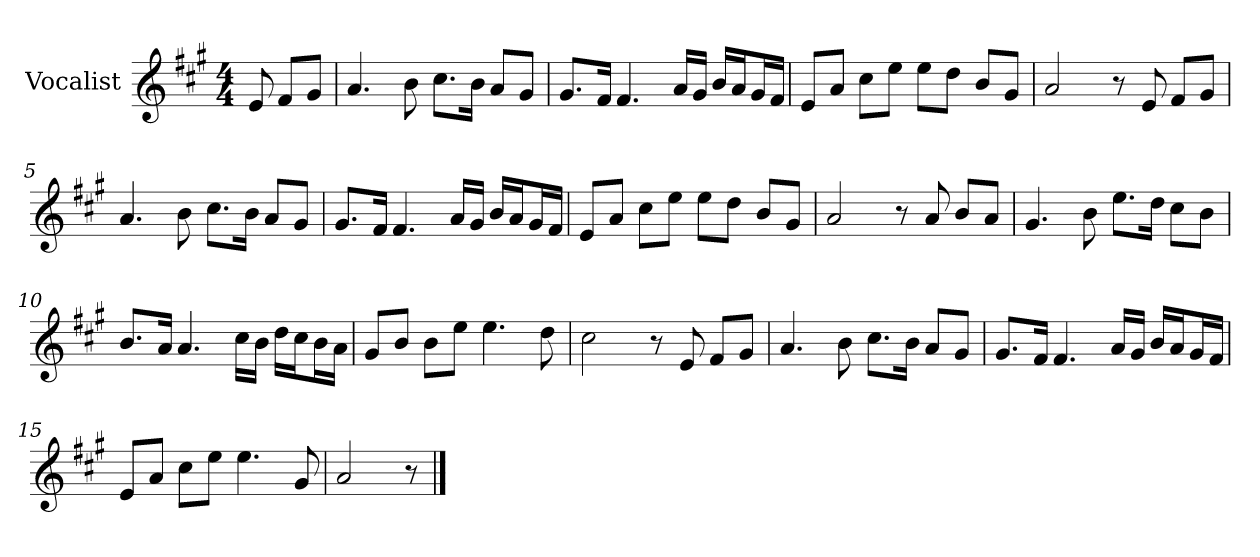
**kern
*part1
*staff1
*I"Vocalist
*k[f#c#g#]
*A:
*M4/4
=
8e
8f#L
8g#J
=1
4.a
8b
8.cc#L
16bJk
8aL
8g#J
=2
8.g#L
16f#Jk
4.f#
16aLL
16g#JJ
16bLL
16aJ
16g#L
16f#JJ
=3
8eL
8aJ
8cc#L
8eeJ
8eeL
8ddJ
8bL
8g#J
=4
2a
8r
8e
8f#L
8g#J
=5
4.a
8b
8.cc#L
16bJk
8aL
8g#J
=6
8.g#L
16f#Jk
4.f#
16aLL
16g#JJ
16bLL
16aJ
16g#L
16f#JJ
=7
8eL
8aJ
8cc#L
8eeJ
8eeL
8ddJ
8bL
8g#J
=8
2a
8r
8a
8bL
8aJ
=9
4.g#
8b
8.eeL
16ddJk
8cc#L
8bJ
=10
8.bL
16aJk
4.a
16cc#LL
16bJJ
16ddLL
16cc#J
16bL
16aJJ
=11
8g#L
8bJ
8bL
8eeJ
4.ee
8dd
=12
2cc#
8r
8e
8f#L
8g#J
=13
4.a
8b
8.cc#L
16bJk
8aL
8g#J
=14
8.g#L
16f#Jk
4.f#
16aLL
16g#JJ
16bLL
16aJ
16g#L
16f#JJ
=15
8eL
8aJ
8cc#L
8eeJ
4.ee
8g#
=16
2a
8r
==
*-
